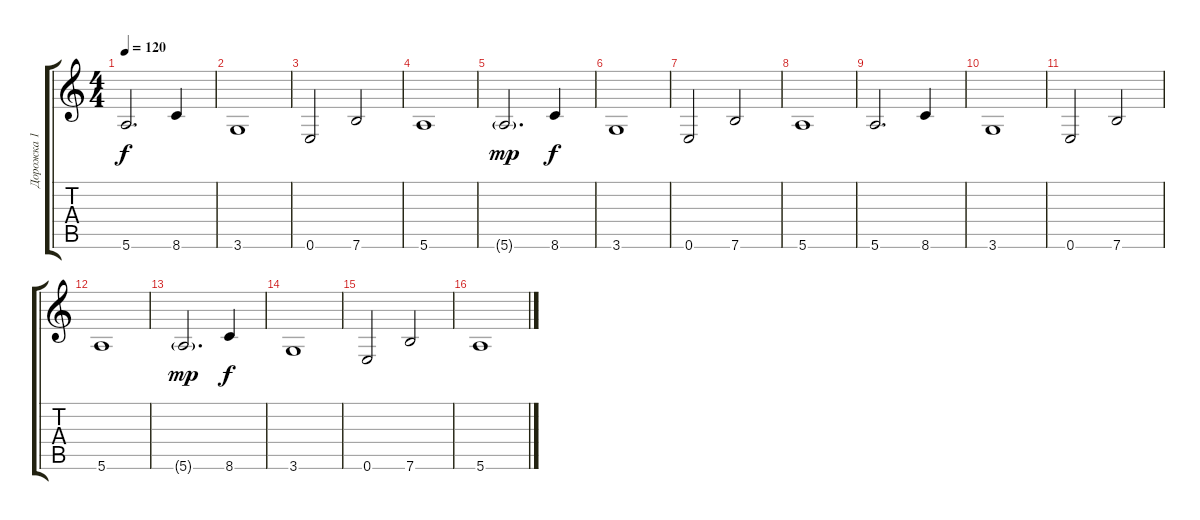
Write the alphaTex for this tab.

\track ("Дорожка 1" "Дорожка 1") {instrument distortionguitar}
\staff {score tabs}
\tuning (E4 B3 G3 D3 A2 E2) {hide}
\ts (4 4)
\tempo 120
\clef g2
\ks c
5.6.2{d dy f} 8.6.4 |
3.6.1 |
0.6.2 7.6.2 |
5.6.1 |
5.6{g}.2{d dy mp} 8.6.4{dy f} |
3.6.1 |
0.6.2 7.6.2 |
5.6.1 |
5.6.2{d} 8.6.4 |
3.6.1 |
0.6.2 7.6.2 |
5.6.1 |
5.6{g}.2{d dy mp} 8.6.4{dy f} |
3.6.1 |
0.6.2 7.6.2 |
5.6.1
